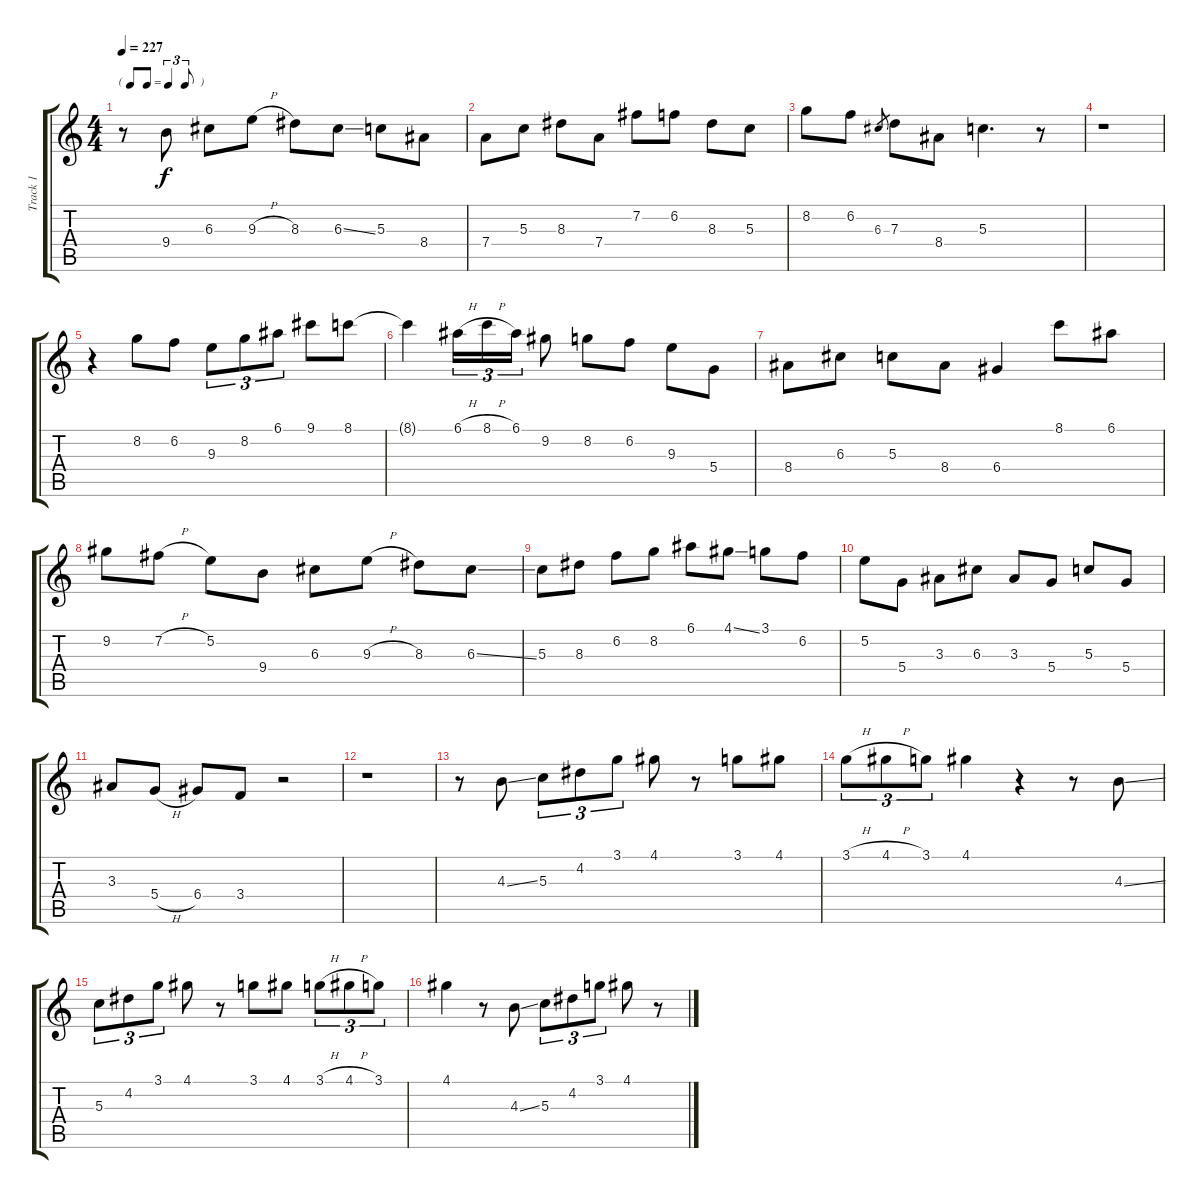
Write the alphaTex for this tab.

\track ("Track 1" "Track 1") {instrument electricguitarjazz}
\staff {score tabs}
\tuning (E4 B3 G3 D3 A2 E2) {hide}
\ts (4 4)
\tf triplet8th
\tempo 227
\clef g2
\ks c
r.8{dy f} 9.4.8 6.3.8 9.3{h}.8 8.3.8 6.3{ss}.8 5.3.8 8.4.8 |
7.4.8 5.3.8 8.3.8 7.4.8 7.2.8 6.2.8 8.3.8 5.3.8 |
8.2.8 6.2.8 6.3.8{gr} 7.3.8 8.4.8 5.3.4{d} r.8 |
r.1 |
r.4 8.2.8 6.2.8 9.3.8{tu (3 2)} 8.2.8{tu (3 2)} 6.1.8{tu (3 2)} 9.1.8 8.1.8 |
8.1{t}.4 6.1{h}.16{tu (3 2)} 8.1{h}.16{tu (3 2)} 6.1.16{tu (3 2)} 9.2.8 8.2.8 6.2.8 9.3.8 5.4.8 |
8.4.8 6.3.8 5.3.8 8.4.8 6.4.4 8.1.8 6.1.8 |
9.2.8 7.2{h}.8 5.2.8 9.4.8 6.3.8 9.3{h}.8 8.3.8 6.3{ss}.8 |
5.3.8 8.3.8 6.2.8 8.2.8 6.1.8 4.1{ss}.8 3.1.8 6.2.8 |
5.2.8 5.4.8 3.3.8 6.3.8 3.3.8 5.4.8 5.3.8 5.4.8 |
3.3.8 5.4{h}.8 6.4.8 3.4.8 r.2 |
r.1 |
r.8 4.3{ss}.8 5.3.8{tu (3 2)} 4.2.8{tu (3 2)} 3.1.8{tu (3 2)} 4.1.8 r.8 3.1.8 4.1.8 |
3.1{h}.8{tu (3 2)} 4.1{h}.8{tu (3 2)} 3.1.8{tu (3 2)} 4.1.4 r.4 r.8 4.3{ss}.8 |
5.3.8{tu (3 2)} 4.2.8{tu (3 2)} 3.1.8{tu (3 2)} 4.1.8 r.8 3.1.8 4.1.8 3.1{h}.8{tu (3 2)} 4.1{h}.8{tu (3 2)} 3.1.8{tu (3 2)} |
4.1.4 r.8 4.3{ss}.8 5.3.8{tu (3 2)} 4.2.8{tu (3 2)} 3.1.8{tu (3 2)} 4.1.8 r.8
